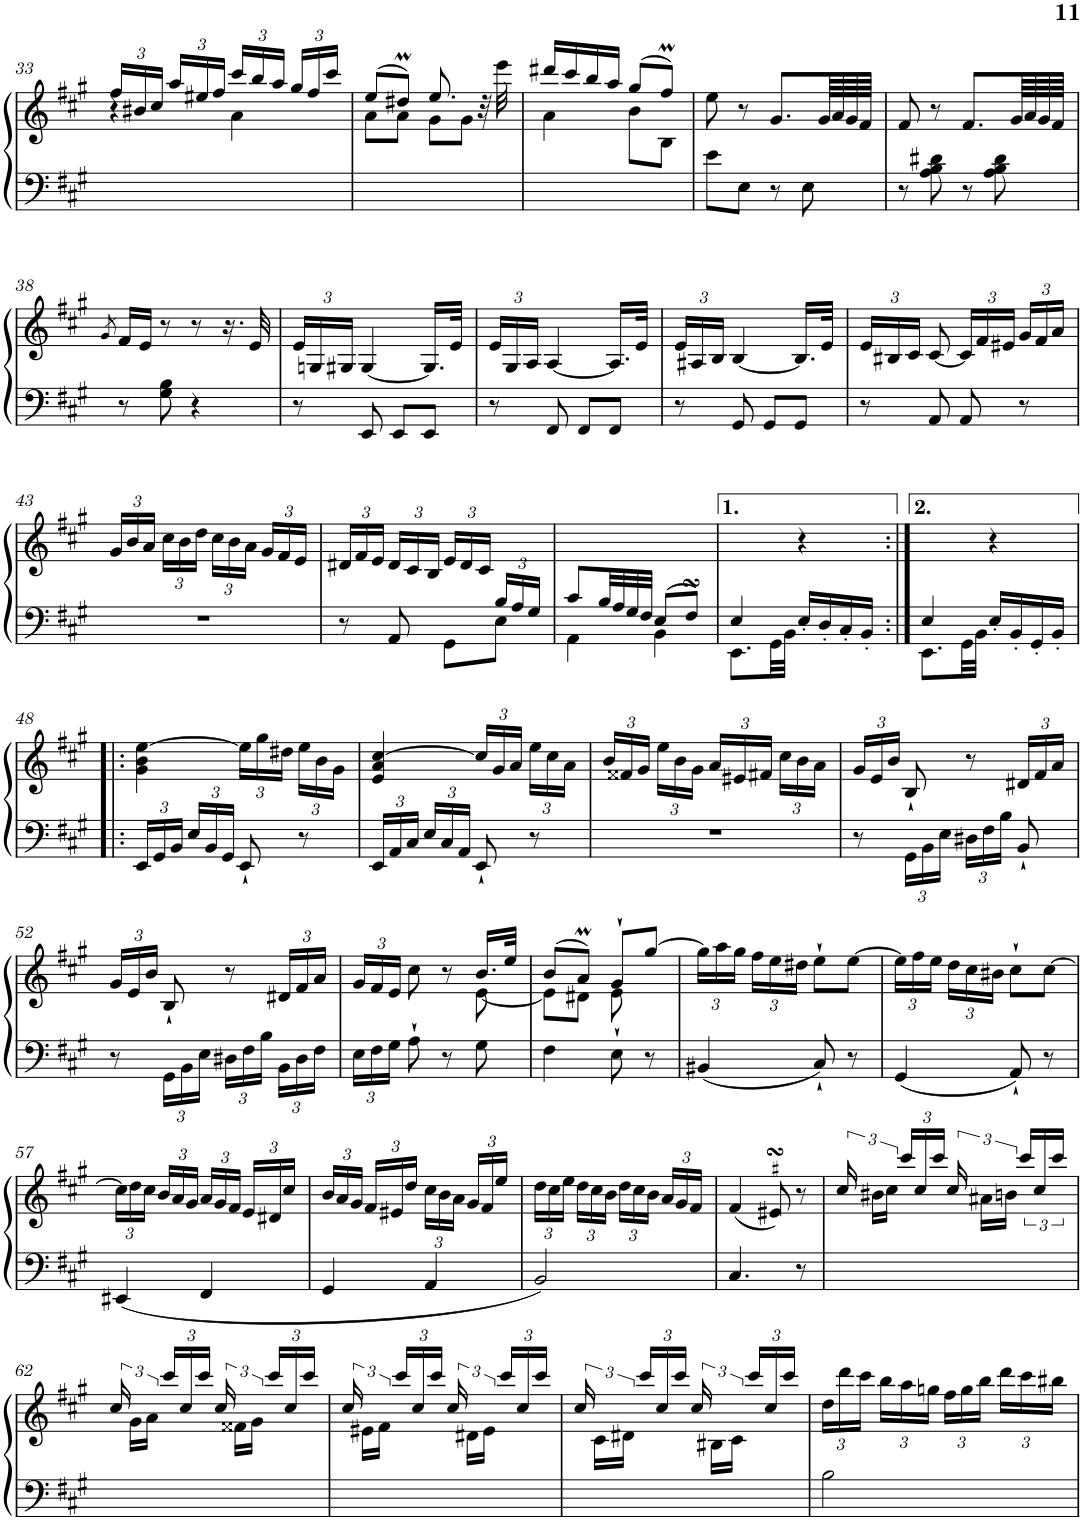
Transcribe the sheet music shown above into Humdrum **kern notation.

**kern	**kern
*part1	*part1
*staff2	*staff1
*I"Piano vertical	*
*I'Pno.	*
!!LO:PB:g=z
*clefF4	*clefG2
*k[f#c#g#]	*k[f#c#g#]
*M2/4	*M2/4
*	*Xbrackettup
=33	=33
*	*^
4r	24ff#/LL	4ryy
.	24b#X/	.
.	24cc#/JJ	.
.	24aa/LL	.
.	24ee#X/	.
.	24ff#/JJ	.
4ryy	24ccc#/LL	4a\
.	24bb/	.
.	24aa/JJ	.
.	24gg#/LL	.
.	24ff#/	.
.	24ccc#/JJ	.
=34	=34	=34
2ryy	(>8ee/L	8a\L
.	8dd#Xm/J)	8a\J
.	8.ee/	8g#\L
.	.	8g#\J
.	32r	.
.	32eee\	.
=35	=35	=35
2ryy	16ddd#X/LL	4a\
.	16ccc#/	.
.	16bb/	.
.	16aa/JJ	.
.	(>8gg#/L	8b\L
.	8ff#M/J)	8B\J
*	*v	*v
=36	=36
8e\L	8ee\
8E\J	8r
8r	8.g#/L
8E\	.
.	64g#/LLL
.	64a/
.	64g#/
.	64f#/JJJJ
=37	=37
8r	8f#/
8A\ 8B\ 8d#X\	8r
8r	8.f#/L
8A\ 8B\ 8d#\	.
.	64g#/LLL
.	64a/
.	64g#/
.	64f#/JJJJ
!!LO:LB:g=z
=38	=38
.	8qg#/
8r	16f#/LL
.	16e/JJ
8G#\ 8B\	8r
4r	8r
.	16.r
.	32e/
=39	=39
8r	24e/LL
.	24Gn/
.	24G#X/JJ
8EE/	[4G#/
8EE/L	.
8EE/J	16.G#/LL]
.	32e/JJk
=40	=40
8r	24e/LL
.	24G#/
.	24A/JJ
8FF#/	[4A/
8FF#/L	.
8FF#/J	16.A/LL]
.	32e/JJk
=41	=41
8r	24e/LL
.	24A#X/
.	24B/JJ
8GG#/	[4B/
8GG#/L	.
8GG#/J	16.B/LL]
.	32e/JJk
=42	=42
8r	24e/LL
.	24B#X/
.	24c#/JJ
8AA/	[8c#/
8AA/	24c#/LL]
.	24f#/
.	24e#X/JJ
8r	24g#/LL
.	24f#/
.	24a/JJ
!!LO:LB:g=z
=43	=43
2r	24g#/LL
.	24b/
.	24a/JJ
.	24cc#\LL
.	24b\
.	24dd\JJ
.	24cc#\LL
.	24b\
.	24a\JJ
.	24g#/LL
.	24f#/
.	24e/JJ
=44	=44
*^	*
4.ryy	8r	24d#X/LL
.	.	24f#/
.	.	24e/JJ
.	8AA/	24d#/LL
.	.	24c#/
.	.	24B/JJ
.	8GG#\L	24e/LL
.	.	24d#/
.	.	24c#/JJ
*Xbrackettup	*	*
24B/LL	8E\J	8ryy
24A/	.	.
24G#/JJ	.	.
=45	=45	=45
8c#/L	4AA\	2ryy
32B/LL	.	.
32A/	.	.
32G#/	.	.
32F#/JJJ	.	.
8E/L	4BB\	.
8F#sSSS/J	.	.
=46	=46	=46
4E/	8.EE\L	4ryy
.	32GG#\LL	.
.	32BB\JJJ	.
4ryy	16E'/LL	4r
.	16D'/	.
.	16C#'/	.
.	16BB'/JJ	.
=47:|!	=47:|!	=47:|!
4E/	8.EE\L	4ryy
.	32GG#\LL	.
.	32BB\JJJ	.
4ryy	16E'/LL	4r
.	16BB'/	.
.	16GG#'/	.
.	16BB'/JJ	.
*v	*v	*
!!LO:LB:g=z
=48!|:	=48!|:
24EE/LL	4g#\ 4b\ [4ee\
24GG#/	.
24BB/JJ	.
24E/LL	.
24BB/	.
24GG#/JJ	.
8EE`/	24ee\LL]
.	24gg#\
.	24dd#X\JJ
8r	24ee\LL
.	24b\
.	24g#\JJ
=49	=49
24EE/LL	4e/ 4a/ [4cc#/
24AA/	.
24C#/JJ	.
24E/LL	.
24C#/	.
24AA/JJ	.
8EE`/	24cc#/LL]
.	24g#/
.	24a/JJ
8r	24ee\LL
.	24cc#\
.	24a\JJ
=50	=50
2r	24b/LL
.	24f##X/
.	24g#/JJ
.	24ee\LL
.	24b\
.	24g#\JJ
.	24a/LL
.	24e#X/
.	24f#X/JJ
.	24cc#\LL
.	24b\
.	24a\JJ
=51	=51
8r	24g#/LL
.	24e/
.	24b/JJ
24GG#\LL	8B`/
24BB\	.
24E\JJ	.
24D#X\LL	8r
24F#\	.
24B\JJ	.
8BB`/	24d#X/LL
.	24f#/
.	24a/JJ
!!LO:LB:g=z
=52	=52
8r	24g#/LL
.	24e/
.	24b/JJ
24GG#\LL	8B`/
24BB\	.
24E\JJ	.
24D#X\LL	8r
24F#\	.
24B\JJ	.
24BB\LL	24d#X/LL
24D#\	24f#/
24F#\JJ	24a/JJ
=53	=53
*	*^
24E\LL	24g#/LL	4.ryy
24F#\	24f#/	.
24G#\JJ	24e/JJ	.
8A`\	8cc#\	.
8r	8r	.
8G#\	16.b/LL	[8e\
.	32ee/JJk	.
=54	=54	=54
4F#\	(8b/L	8e\L]
.	8aM/J)	8d#X\J
8E`\	8g#`/L	8e\
8r	[8gg#/J	8ryy
*	*v	*v
=55	=55
4BB#X/	24gg#\LL]
.	24aa\
.	24gg#\JJ
.	24ff#\LL
.	24ee\
.	24dd#X\JJ
8C#`/	8ee`\L
8r	[8ee\J
=56	=56
4GG#/	24ee\LL]
.	24ff#\
.	24ee\JJ
.	24dd\LL
.	24cc#\
.	24b#X\JJ
8AA`/	8cc#`\L
8r	[8cc#\J
!!LO:LB:g=z
=57	=57
4EE#X/	24cc#\LL]
.	24dd\
.	24cc#\JJ
.	24b/LL
.	24a/
.	24g#/JJ
4FF#/	24a/LL
.	24g#/
.	24f#/JJ
.	24e/LL
.	24d#X/
.	24cc#/JJ
=58	=58
4GG#/	24b/LL
.	24a/
.	24g#/JJ
.	24f#/LL
.	24e#X/
.	24dd/JJ
4AA/	24cc#\LL
.	24b\
.	24a\JJ
.	24g#/LL
.	24f#/
.	24ee/JJ
=59	=59
2BB/	24dd\LL
.	24cc#\
.	24ee\JJ
.	24dd\LL
.	24cc#\
.	24b\JJ
.	24dd\LL
.	24cc#\
.	24b\JJ
.	24a/LL
.	24g#/
.	24f#/JJ
=60	=60
4.C#/	(4f#/
.	8d#X/sSSs 8e#X/sSSs)
8r	8r
=61	=61
*	*brackettup
2ryy	24cc#/
.	24b#X\LL
.	24cc#\JJ
*	*Xbrackettup
.	24ccc#/LL
.	24cc#/
.	24ccc#/JJ
*	*brackettup
.	24cc#/
.	24a#X\LL
.	24bn\JJ
.	24ccc#/LL
.	24cc#/
.	24ccc#/JJ
!!LO:LB:g=z
=62	=62
2ryy	24cc#/
.	24g#\LL
.	24a\JJ
*	*Xbrackettup
.	24ccc#/LL
.	24cc#/
.	24ccc#/JJ
*	*brackettup
.	24cc#/
.	24f##X\LL
.	24g#\JJ
*	*Xbrackettup
.	24ccc#/LL
.	24cc#/
.	24ccc#/JJ
=63	=63
*	*brackettup
2ryy	24cc#/
.	24e#X\LL
.	24f#\JJ
*	*Xbrackettup
.	24ccc#/LL
.	24cc#/
.	24ccc#/JJ
*	*brackettup
.	24cc#/
.	24d#X\LL
.	24e#\JJ
*	*Xbrackettup
.	24ccc#/LL
.	24cc#/
.	24ccc#/JJ
=64	=64
*	*brackettup
2ryy	24cc#/
.	24c#\LL
.	24d#X\JJ
*	*Xbrackettup
.	24ccc#/LL
.	24cc#/
.	24ccc#/JJ
*	*brackettup
.	24cc#/
.	24B#X\LL
.	24c#\JJ
*	*Xbrackettup
.	24ccc#/LL
.	24cc#/
.	24ccc#/JJ
=65	=65
2B\	24dd\LL
.	24ddd\
.	24ccc#\JJ
.	24bb\LL
.	24aa\
.	24ggn\JJ
.	24ff#\LL
.	24gg\
.	24bb\JJ
.	24ddd\LL
.	24ccc#\
.	24bb#X\JJ
=	=
*-	*-
